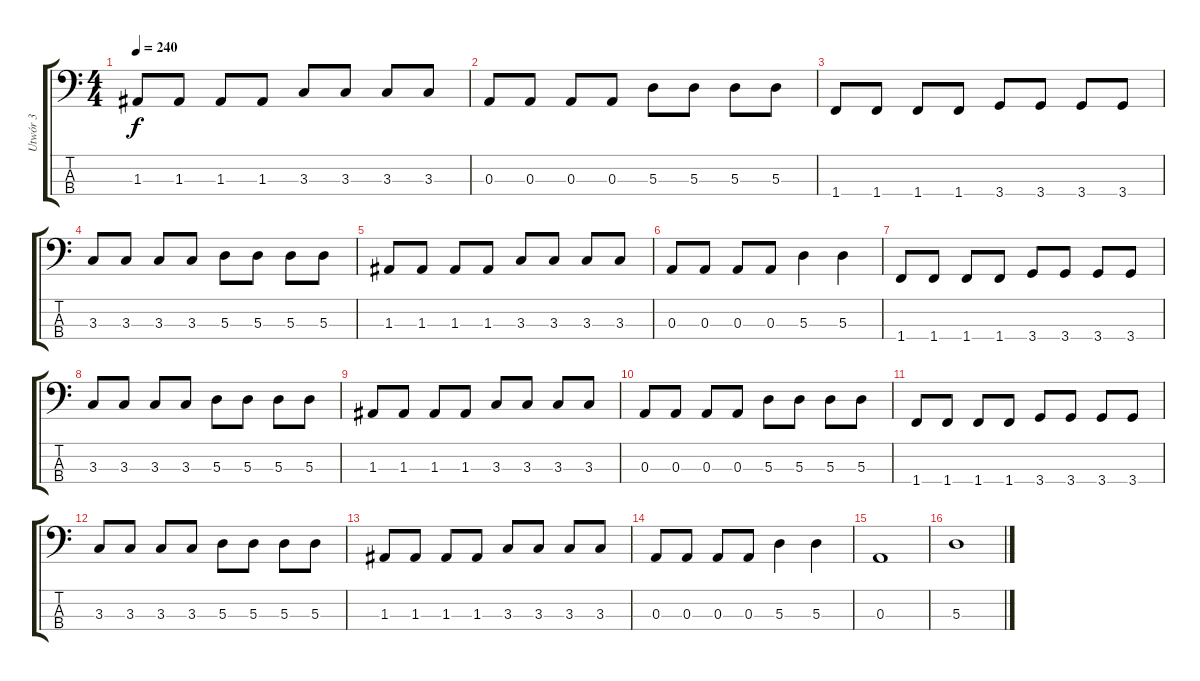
\track ("Utwór 3" "Utwór 3") {instrument electricbassfinger}
\staff {score tabs}
\tuning (G2 D2 A1 E1) {hide}
\ts (4 4)
\tempo 240
\clef f4
\ks c
1.3.8{dy f} 1.3.8 1.3.8 1.3.8 3.3.8 3.3.8 3.3.8 3.3.8 |
0.3.8 0.3.8 0.3.8 0.3.8 5.3.8 5.3.8 5.3.8 5.3.8 |
1.4.8 1.4.8 1.4.8 1.4.8 3.4.8 3.4.8 3.4.8 3.4.8 |
3.3.8 3.3.8 3.3.8 3.3.8 5.3.8 5.3.8 5.3.8 5.3.8 |
1.3.8 1.3.8 1.3.8 1.3.8 3.3.8 3.3.8 3.3.8 3.3.8 |
0.3.8 0.3.8 0.3.8 0.3.8 5.3.4 5.3.4 |
1.4.8 1.4.8 1.4.8 1.4.8 3.4.8 3.4.8 3.4.8 3.4.8 |
3.3.8 3.3.8 3.3.8 3.3.8 5.3.8 5.3.8 5.3.8 5.3.8 |
1.3.8 1.3.8 1.3.8 1.3.8 3.3.8 3.3.8 3.3.8 3.3.8 |
0.3.8 0.3.8 0.3.8 0.3.8 5.3.8 5.3.8 5.3.8 5.3.8 |
1.4.8 1.4.8 1.4.8 1.4.8 3.4.8 3.4.8 3.4.8 3.4.8 |
3.3.8 3.3.8 3.3.8 3.3.8 5.3.8 5.3.8 5.3.8 5.3.8 |
1.3.8 1.3.8 1.3.8 1.3.8 3.3.8 3.3.8 3.3.8 3.3.8 |
0.3.8 0.3.8 0.3.8 0.3.8 5.3.4 5.3.4 |
0.3.1 |
5.3.1
